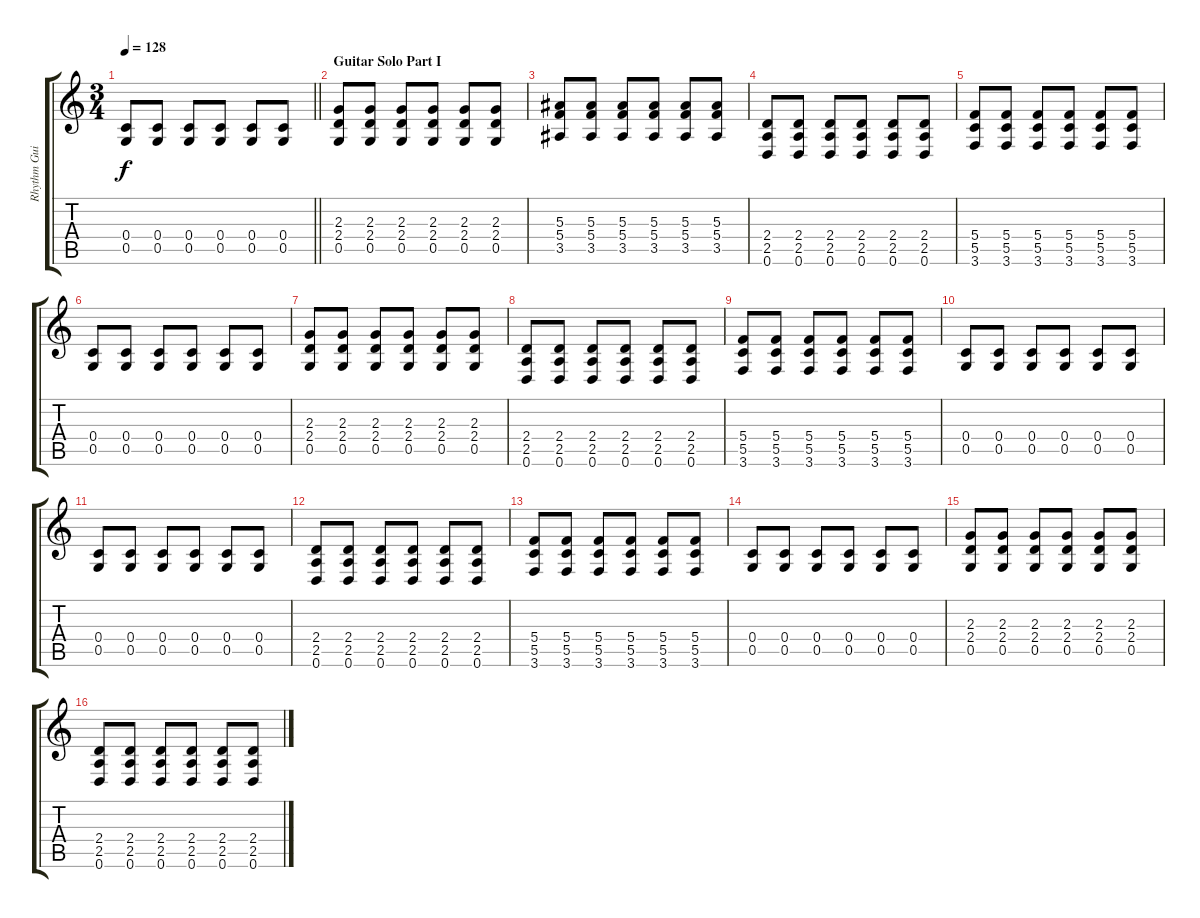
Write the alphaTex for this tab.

\track ("Rhythm Guitar" "Rhythm Gui") {instrument distortionguitar}
\staff {score tabs}
\tuning (D4 A3 F3 C3 G2 D2) {hide}
\ts (3 4)
\tempo 128
\clef g2
\barLineRight lightlight
\ks c
(0.4 0.5).8{dy f} (0.4 0.5).8 (0.4 0.5).8 (0.4 0.5).8 (0.4 0.5).8 (0.4 0.5).8 |
\section ("" "Guitar Solo Part I")
(2.3 2.4 0.5).8 (2.3 2.4 0.5).8 (2.3 2.4 0.5).8 (2.3 2.4 0.5).8 (2.3 2.4 0.5).8 (2.3 2.4 0.5).8 |
(5.3 5.4 3.5).8 (5.3 5.4 3.5).8 (5.3 5.4 3.5).8 (5.3 5.4 3.5).8 (5.3 5.4 3.5).8 (5.3 5.4 3.5).8 |
(2.4 2.5 0.6).8 (2.4 2.5 0.6).8 (2.4 2.5 0.6).8 (2.4 2.5 0.6).8 (2.4 2.5 0.6).8 (2.4 2.5 0.6).8 |
(5.4 5.5 3.6).8 (5.4 5.5 3.6).8 (5.4 5.5 3.6).8 (5.4 5.5 3.6).8 (5.4 5.5 3.6).8 (5.4 5.5 3.6).8 |
(0.4 0.5).8 (0.4 0.5).8 (0.4 0.5).8 (0.4 0.5).8 (0.4 0.5).8 (0.4 0.5).8 |
(2.3 2.4 0.5).8 (2.3 2.4 0.5).8 (2.3 2.4 0.5).8 (2.3 2.4 0.5).8 (2.3 2.4 0.5).8 (2.3 2.4 0.5).8 |
(2.4 2.5 0.6).8 (2.4 2.5 0.6).8 (2.4 2.5 0.6).8 (2.4 2.5 0.6).8 (2.4 2.5 0.6).8 (2.4 2.5 0.6).8 |
(5.4 5.5 3.6).8 (5.4 5.5 3.6).8 (5.4 5.5 3.6).8 (5.4 5.5 3.6).8 (5.4 5.5 3.6).8 (5.4 5.5 3.6).8 |
(0.4 0.5).8 (0.4 0.5).8 (0.4 0.5).8 (0.4 0.5).8 (0.4 0.5).8 (0.4 0.5).8 |
(0.4 0.5).8 (0.4 0.5).8 (0.4 0.5).8 (0.4 0.5).8 (0.4 0.5).8 (0.4 0.5).8 |
(2.4 2.5 0.6).8 (2.4 2.5 0.6).8 (2.4 2.5 0.6).8 (2.4 2.5 0.6).8 (2.4 2.5 0.6).8 (2.4 2.5 0.6).8 |
(5.4 5.5 3.6).8 (5.4 5.5 3.6).8 (5.4 5.5 3.6).8 (5.4 5.5 3.6).8 (5.4 5.5 3.6).8 (5.4 5.5 3.6).8 |
(0.4 0.5).8 (0.4 0.5).8 (0.4 0.5).8 (0.4 0.5).8 (0.4 0.5).8 (0.4 0.5).8 |
(2.3 2.4 0.5).8 (2.3 2.4 0.5).8 (2.3 2.4 0.5).8 (2.3 2.4 0.5).8 (2.3 2.4 0.5).8 (2.3 2.4 0.5).8 |
(2.4 2.5 0.6).8 (2.4 2.5 0.6).8 (2.4 2.5 0.6).8 (2.4 2.5 0.6).8 (2.4 2.5 0.6).8 (2.4 2.5 0.6).8
